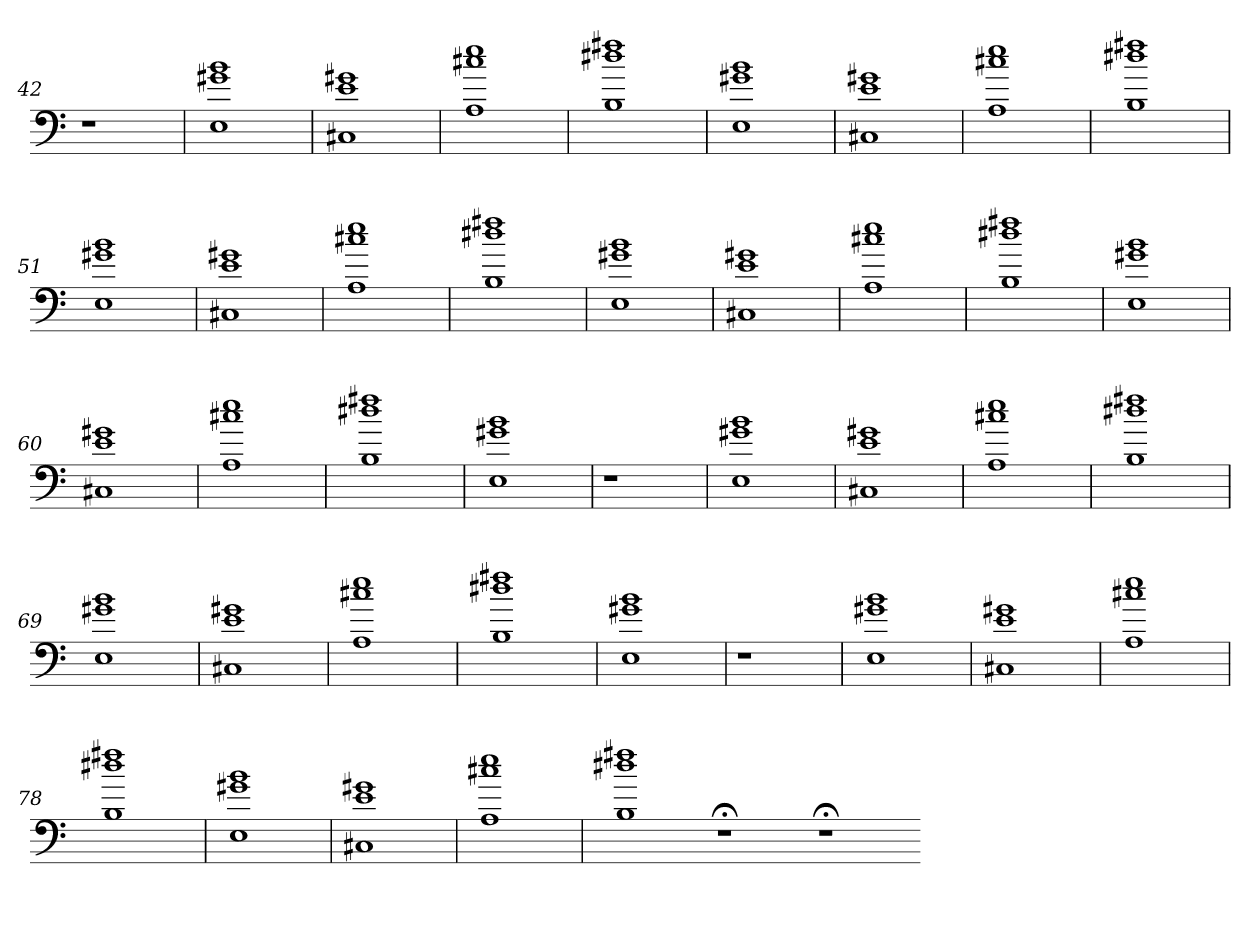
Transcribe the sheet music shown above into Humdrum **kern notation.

**kern
*part1
*staff1
=42
1r
=43
1E 1g#X 1b
=44
1C#X 1e 1g#X
=45
1A 1cc#X 1ee
=46
1B 1dd#X 1ff#X
=47
1E 1g#X 1b
=48
1C#X 1e 1g#X
=49
1A 1cc#X 1ee
=50
1B 1dd#X 1ff#X
=51
1E 1g#X 1b
=52
1C#X 1e 1g#X
=53
1A 1cc#X 1ee
=54
1B 1dd#X 1ff#X
=55
1E 1g#X 1b
=56
1C#X 1e 1g#X
=57
1A 1cc#X 1ee
=58
1B 1dd#X 1ff#X
=59
1E 1g#X 1b
=60
1C#X 1e 1g#X
=61
1A 1cc#X 1ee
=62
1B 1dd#X 1ff#X
=63
1E 1g#X 1b
=64
1r
=65
1E 1g#X 1b
=66
1C#X 1e 1g#X
=67
1A 1cc#X 1ee
=68
1B 1dd#X 1ff#X
=69
1E 1g#X 1b
=70
1C#X 1e 1g#X
=71
1A 1cc#X 1ee
=72
1B 1dd#X 1ff#X
=73
1E 1g#X 1b
=74
1r
=75
1E 1g#X 1b
=76
1C#X 1e 1g#X
=77
1A 1cc#X 1ee
=78
1B 1dd#X 1ff#X
=79
1E 1g#X 1b
=80
1C#X 1e 1g#X
=81
1A 1cc#X 1ee
=82
1B 1dd#X 1ff#X
1r;<
1r;<
=-
*-
